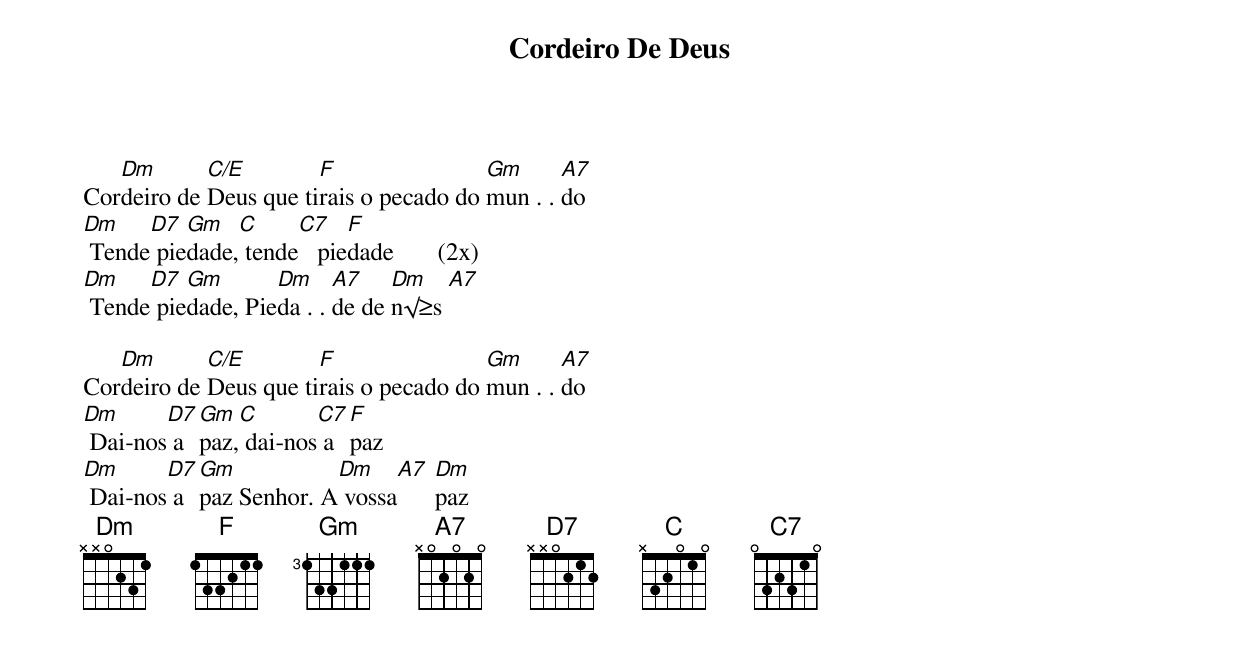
{title: Cordeiro De Deus}
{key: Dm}
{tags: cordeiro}


Cor[Dm]deiro de [C/E]Deus que ti[F]rais o pecado do [Gm]mun . . [A7]do
[Dm] Tende[D7] pie[Gm]dade,[C] tende[C7]   pie[F]dade       (2x)
[Dm] Tende[D7] pie[Gm]dade, Pie[Dm]da . . [A7]de de [Dm]n√≥s [A7]

Cor[Dm]deiro de [C/E]Deus que ti[F]rais o pecado do [Gm]mun . . [A7]do
[Dm] Dai-nos[D7] a [Gm]paz,[C] dai-nos[C7] a [F]paz
[Dm] Dai-nos[D7] a [Gm]paz Senhor. A[Dm] vossa[A7] [Dm]paz
